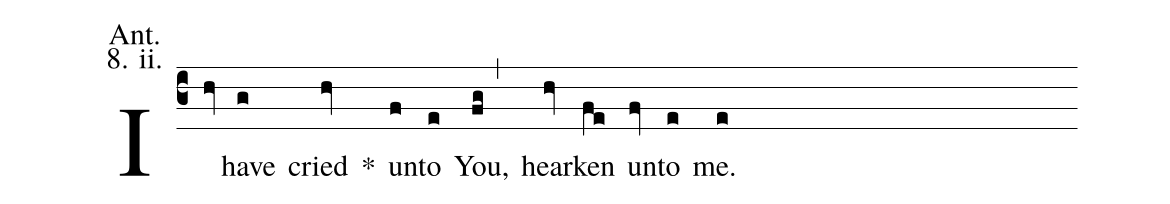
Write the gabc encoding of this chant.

annotation: Ant.;
annotation: 8. ii.;
%%
(c3) I(hv) have(g) cried(hv) <sp>*</sp>() un(f)to(e) You,(fg,) hear(hv)ken(fe) un(fv)to(e) me.(e)
